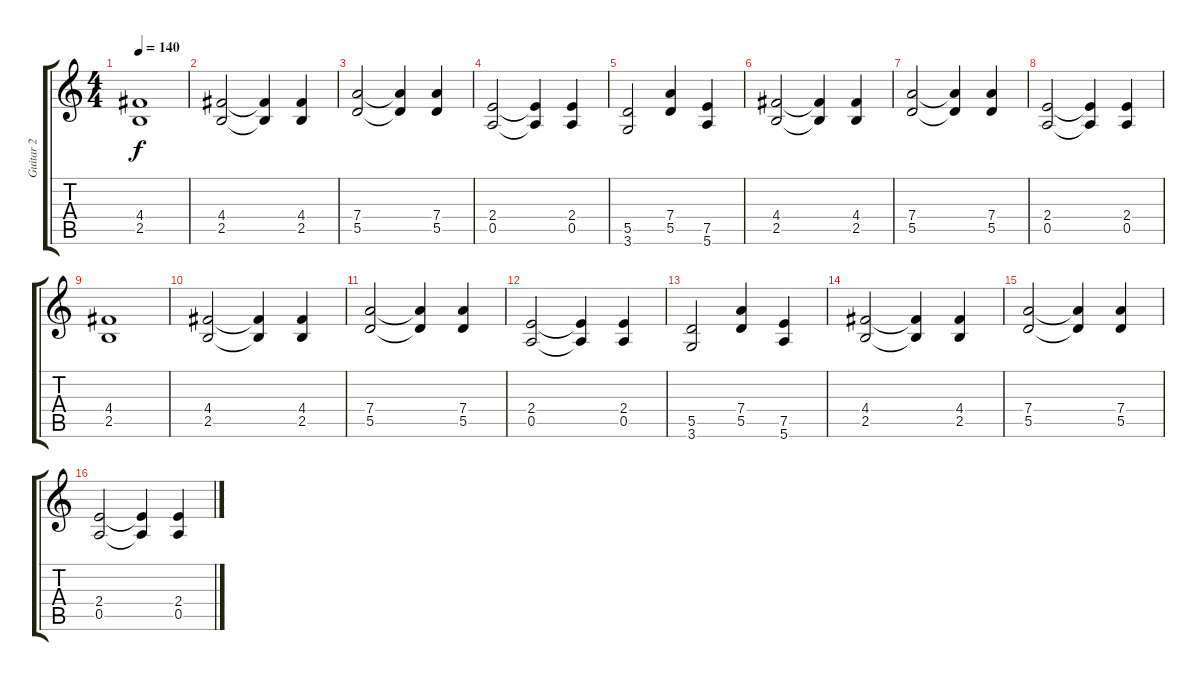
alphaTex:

\track ("Guitar 2" "Guitar 2") {instrument distortionguitar}
\staff {score tabs}
\tuning (E4 B3 G3 D3 A2 E2) {hide}
\ts (4 4)
\tempo 140
\clef g2
\ks c
(4.4 2.5).1{dy f} |
(4.4 2.5).2 (4.4{t} 2.5{t}).4 (4.4 2.5).4 |
(7.4 5.5).2 (7.4{t} 5.5{t}).4 (7.4 5.5).4 |
(2.4 0.5).2 (2.4{t} 0.5{t}).4 (2.4 0.5).4 |
(5.5 3.6).2 (7.4 5.5).4 (7.5 5.6).4 |
(4.4 2.5).2 (4.4{t} 2.5{t}).4 (4.4 2.5).4 |
(7.4 5.5).2 (7.4{t} 5.5{t}).4 (7.4 5.5).4 |
(2.4 0.5).2 (2.4{t} 0.5{t}).4 (2.4 0.5).4 |
(4.4 2.5).1 |
(4.4 2.5).2 (4.4{t} 2.5{t}).4 (4.4 2.5).4 |
(7.4 5.5).2 (7.4{t} 5.5{t}).4 (7.4 5.5).4 |
(2.4 0.5).2 (2.4{t} 0.5{t}).4 (2.4 0.5).4 |
(5.5 3.6).2 (7.4 5.5).4 (7.5 5.6).4 |
(4.4 2.5).2 (4.4{t} 2.5{t}).4 (4.4 2.5).4 |
(7.4 5.5).2 (7.4{t} 5.5{t}).4 (7.4 5.5).4 |
(2.4 0.5).2 (2.4{t} 0.5{t}).4 (2.4 0.5).4
